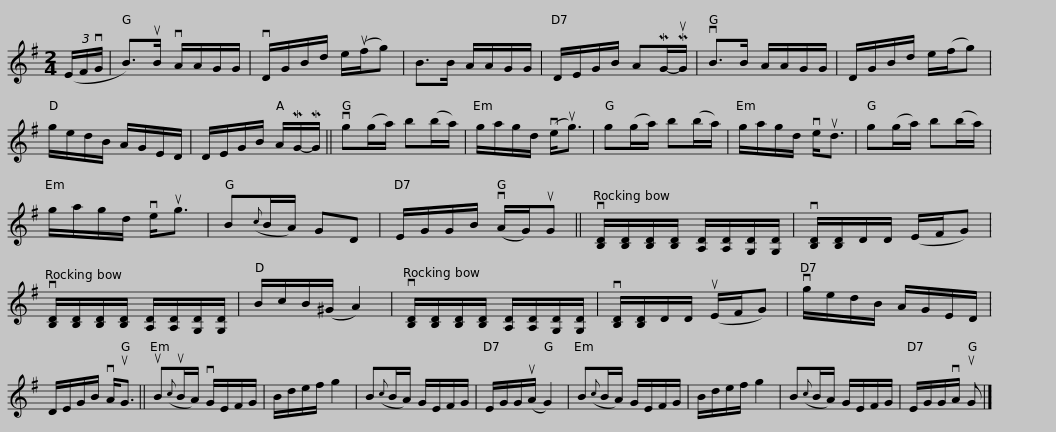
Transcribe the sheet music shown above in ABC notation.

X:1
L:1/8
M:2/4
I:linebreak $
K:G
V:1 treble
V:1
 (3(E/F/vG/ | B>)uB vA/A/G/G/ | vD/G/B/d/ e/(uf/g) | B>B A/A/G/G/ | D/E/G/B/ AMG/-MuG/ | %5
 vB>B A/A/G/G/ | D/G/B/d/ e/(f/g) |$ g/e/d/B/ A/G/E/D/ | D/E/G/B/ A/MG/-MG/ || vg(g/a/) b(b/a/) | %10
 g/a/g/d/ (ve<ug) | g(g/a/) b(b/a/) | g/a/g/d/ ve<ud |$ g(g/a/) b(b/a/) | g/a/g/d/ ve<ug | %15
 B({c}B/A/) GD | E/G/G/B/ (vA/G/)uG || v[B,D]/[B,D]/[B,D]/[B,D]/ [A,D]/[A,D]/[G,D]/[G,D]/ | v[B,D]/[B,D]/D/D/ (E/F/G) |$ v[B,D]/[B,D]/[B,D]/[B,D]/ [A,D]/[A,D]/[G,D]/[G,D]/ | %20
 B/c/B/(^G/ A2) | v[B,D]/[B,D]/[B,D]/[B,D]/ [A,D]/[A,D]/[G,D]/[G,D]/ | v[B,D]/[B,D]/D/D/ (uE/F/G) | vg/e/d/B/ A/G/E/D/ |$ D/E/G/B/ vA<uG || %25
 uB({c}uB/A/) vG/E/F/G/ | B/d/e/f/ g2 | B({c}B/A/) G/E/F/G/ | E/G/G/(uA/ G2) | B({c}B/A/) G/E/F/G/ | %30
 B/d/e/f/ g2 |$ B({c}B/A/) G/E/F/G/ | E/G/G/vA/ uG |] %33
